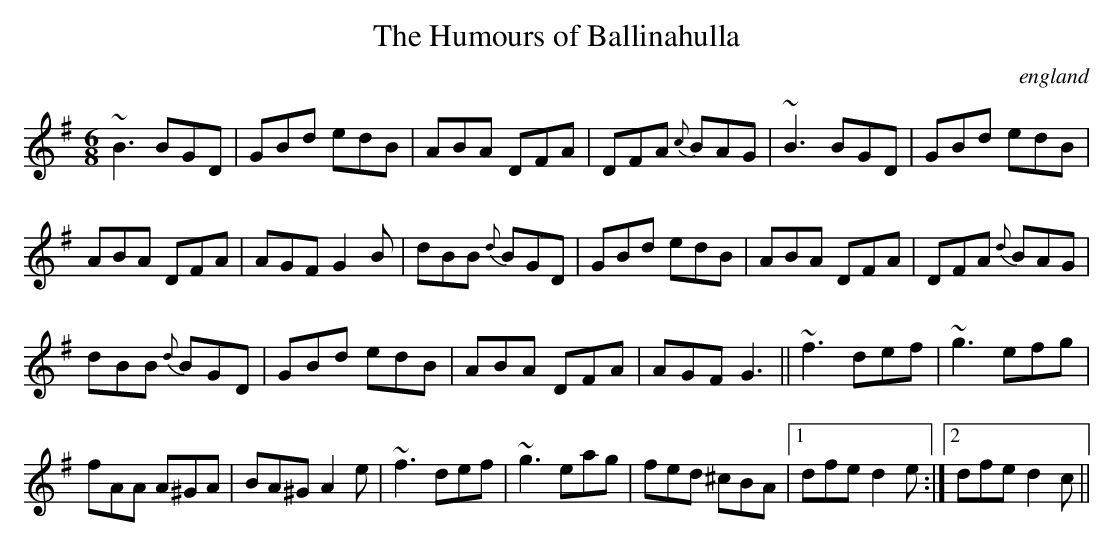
X:1
T:The Humours of Ballinahulla
O:england
M:6/8
K:G
~B3 BGD | GBd edB | ABA DFA | DFA {c}BAG | ~B3 BGD | GBd edB |
ABA DFA | AGF G2B | dBB {d}BGD | GBd edB | ABA DFA | DFA {d}BAG |
dBB {d}BGD | GBd edB | ABA DFA | AGF G3 || ~f3 def | ~g3 efg |
fAA A^GA | BA^G A2e | ~f3 def | ~g3 eag | fed ^cBA |1 dfe d2e :|2 dfe d2c ||
